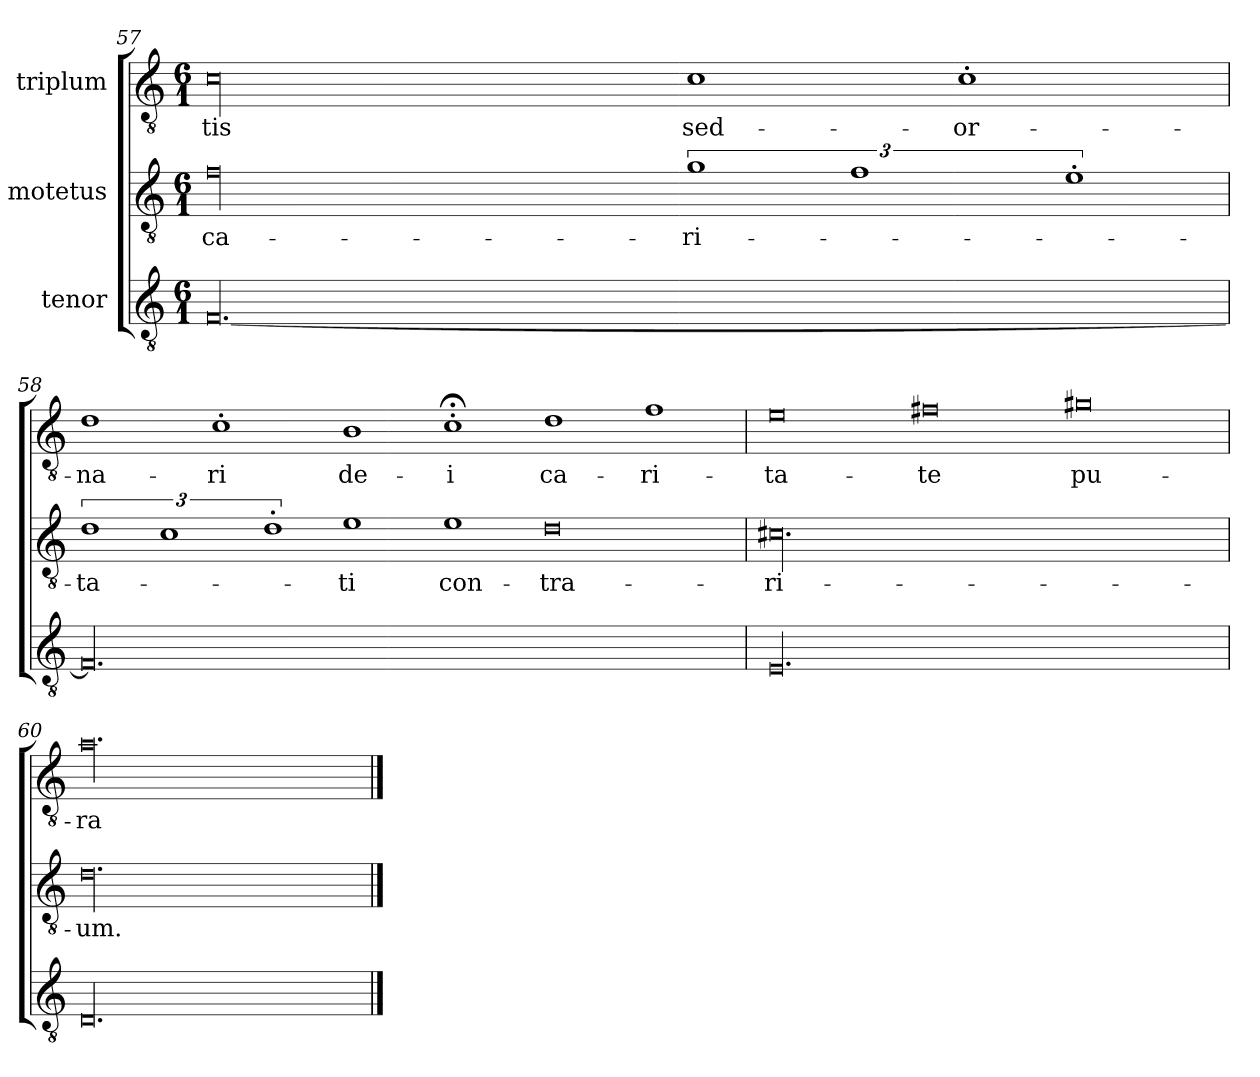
**kern	**kern	**text	**kern	**text
*part3	*part2	*part2	*part1	*part1
*staff3	*staff2	*staff2	*staff1	*staff1
*I"tenor	*I"motetus	*	*I"triplum	*
*clefGv2	*clefGv2	*	*clefGv2	*
*k[]	*k[]	*	*k[]	*
*C:	*C:	*	*C:	*
*M6/1	*M6/1	*	*M6/1	*
=57	=57	=57	=57	=57
[00.F/	00f\	ca-	00c\	-tis
.	3%2g\	-ri-	1c\	sed-
.	3%2f\	.	.	.
.	.	.	1c'\	or-
.	3%2e'\	.	.	.
=58	=58	=58	=58	=58
00.F/]	3%2d\	-ta-	1d\	-na-
.	3%2c\	.	.	.
.	.	.	1c'\	-ri
.	3%2d'\	.	.	.
.	1e\	-ti	1B\	de-
.	1e\	con-	1c;<'\	-i
.	0d\	-tra-	1d\	ca-
.	.	.	1f\	-ri-
=59	=59	=59	=59	=59
00.E/	00.c#X\	-ri-	0e\	-ta-
.	.	.	0f#X\	-te
.	.	.	0g#X\	pu-
=60	=60	=60	=60	=60
00.D/	00.d\	-um.	00.a\	-ra
==	==	==	==	==
*-	*-	*-	*-	*-
